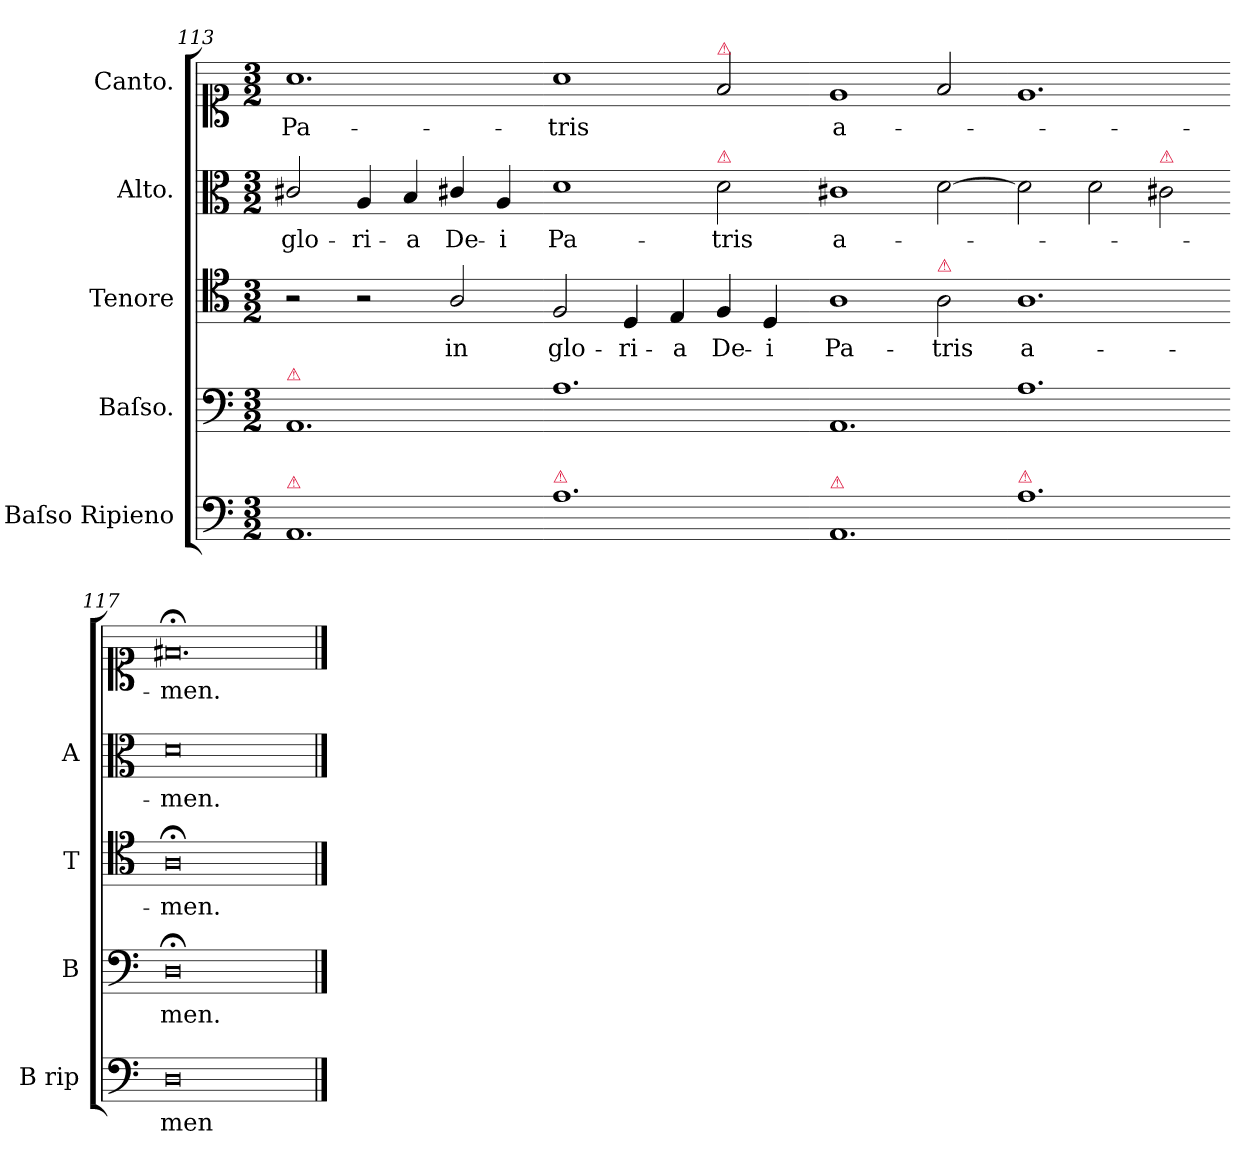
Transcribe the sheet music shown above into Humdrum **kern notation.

**kern	**text	**kern	**text	**kern	**text	**kern	**text	**kern	**text
*part5	*part5	*part4	*part4	*part3	*part3	*part2	*part2	*part1	*part1
*staff5	*staff5	*staff4	*staff4	*staff3	*staff3	*staff2	*staff2	*staff1	*staff1
*I"Baſso Ripieno	*	*I"Baſso.	*	*I"Tenore	*	*I"Alto.	*	*I"Canto.	*
*I'B rip	*	*I'B	*	*I'T	*	*I'A	*	*	*
*clefF4	*	*clefF4	*	*clefC4	*	*clefC3	*	*clefC1	*
*k[]	*	*k[]	*	*k[]	*	*k[]	*	*k[]	*
*M3/2	*	*M3/2	*	*M3/2	*	*M3/2	*	*M3/2	*
=113	=113	=113	=113	=113	=113	=113	=113	=113	=113
!	!	!LO:TX:a:color=crimson:t=⚠	!	!	!	!	!	!	!
!LO:TX:a:color=crimson:t=⚠	!	!	!	!	!	!	!	!	!
1.AA/	.	1.AA/	.	2r	.	2c#X/	glo-	1.a\	Pa-
.	.	.	.	2r	.	4A/	-ri-	.	.
.	.	.	.	.	.	4B/	-a	.	.
.	.	.	.	2A/	in	4c#X/	De-	.	.
.	.	.	.	.	.	4A/	-i	.	.
=114-	=114-	=114-	=114-	=114-	=114-	=114-	=114-	=114-	=114-
!LO:TX:a:color=crimson:t=⚠	!	!	!	!	!	!	!	!	!
1.A\	.	1.A\	.	2F/	glo-	1d\	Pa-	1a\	-tris
.	.	.	.	4D/	-ri-	.	.	.	.
.	.	.	.	4E/	-a	.	.	.	.
!	!	!	!	!	!	!	!	!LO:TX:a:color=crimson:t=⚠	!
!	!	!	!	!	!	!LO:TX:a:color=crimson:t=⚠	!	!	!
.	.	.	.	4F/	De-	2d\	-tris	2f/	.
.	.	.	.	4D/	-i	.	.	.	.
=115-	=115-	=115-	=115-	=115-	=115-	=115-	=115-	=115-	=115-
!LO:TX:a:color=crimson:t=⚠	!	!	!	!	!	!	!	!	!
1.AA/	.	1.AA/	.	1A\	Pa-	1c#X\	a-	1e/	a-
!	!	!	!	!LO:TX:a:color=crimson:t=⚠	!	!	!	!	!
.	.	.	.	2A\	-tris	[2d\	.	2f/	.
=116-	=116-	=116-	=116-	=116-	=116-	=116-	=116-	=116-	=116-
!LO:TX:a:color=crimson:t=⚠	!	!	!	!	!	!	!	!	!
1.A\	.	1.A\	.	1.A\	a-	2d\]	.	1.e/	.
.	.	.	.	.	.	2d\	.	.	.
!	!	!	!	!	!	!LO:TX:a:color=crimson:t=⚠	!	!	!
.	.	.	.	.	.	2c#X\	.	.	.
=117-	=117-	=117-	=117-	=117-	=117-	=117-	=117-	=117-	=117-
!LO:N:vis=0	!	!LO:N:vis=0	!	!LO:N:vis=0	!	!LO:N:vis=0	!	!LO:N:vis=0.	!
1.D\	-men	1.D;<\	-men.	1.A;<\	-men.	1.d\	-men.	1.f#X;</	-men.
==	==	==	==	==	==	==	==	==	==
*-	*-	*-	*-	*-	*-	*-	*-	*-	*-
